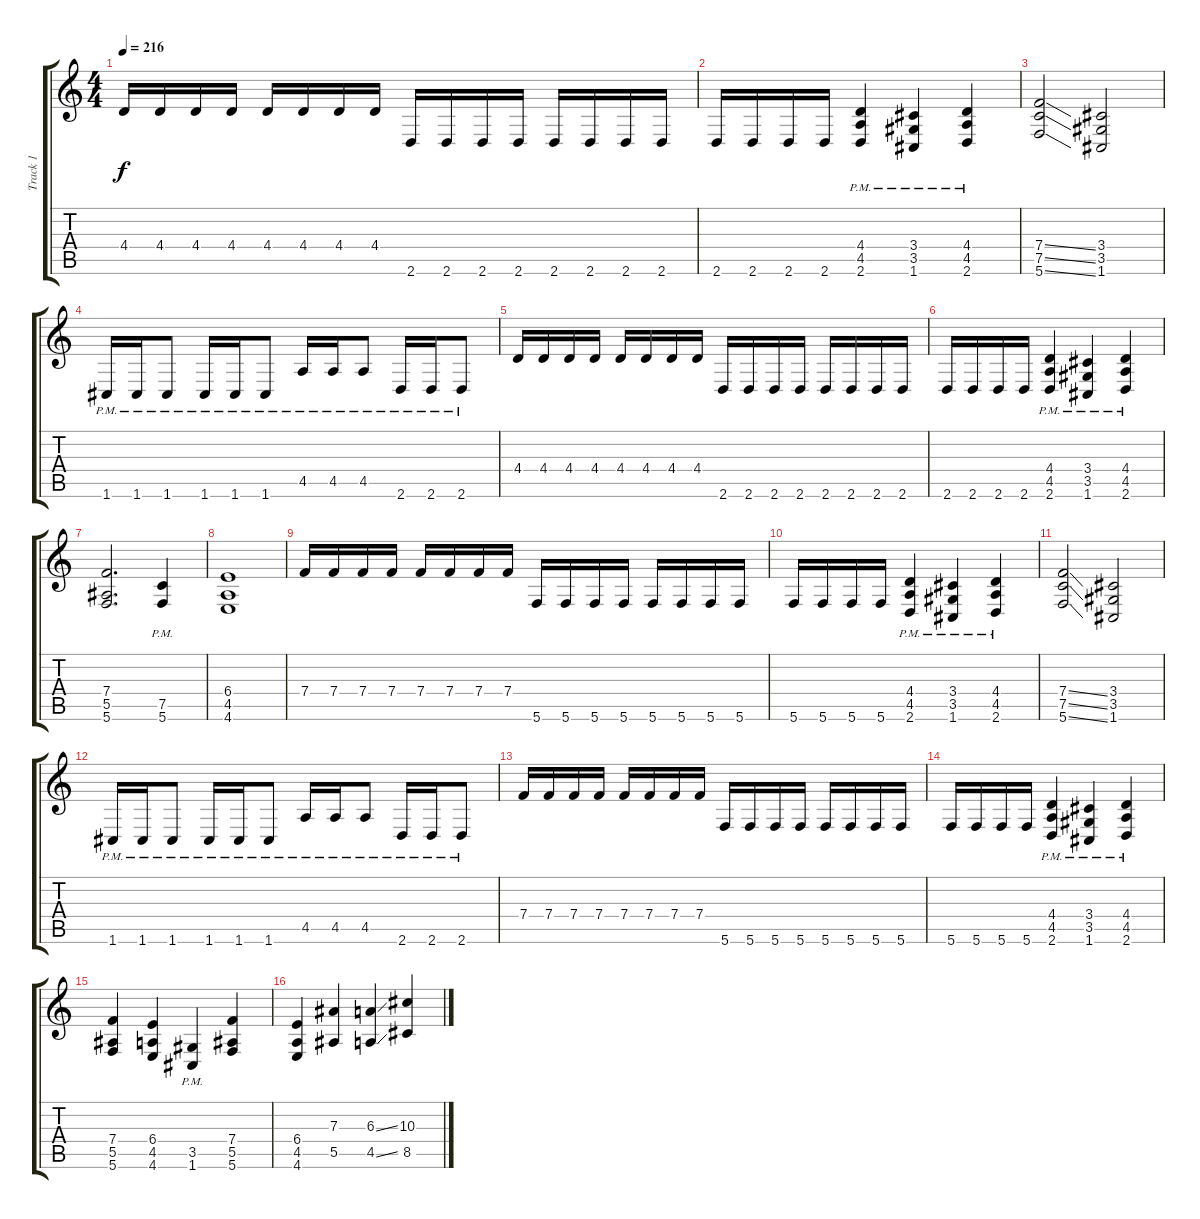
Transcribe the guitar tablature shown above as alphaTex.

\track ("Track 1" "Track 1") {instrument overdrivenguitar}
\staff {score tabs}
\tuning (C4 G3 Eb3 Bb2 F2 C2) {hide}
\ts (4 4)
\tempo 216
\clef g2
\ks c
4.4.16{dy f} 4.4.16 4.4.16 4.4.16 4.4.16 4.4.16 4.4.16 4.4.16 2.6.16 2.6.16 2.6.16 2.6.16 2.6.16 2.6.16 2.6.16 2.6.16 |
2.6.16 2.6.16 2.6.16 2.6.16 (4.4{pm} 4.5{pm} 2.6{pm}).4 (3.4{pm} 3.5{pm} 1.6{pm}).4 (4.4{pm} 4.5{pm} 2.6{pm}).4 |
(7.4{ss} 7.5{ss} 5.6{ss}).2 (3.4 3.5 1.6).2 |
1.6{pm}.16 1.6{pm}.16 1.6{pm}.8 1.6{pm}.16 1.6{pm}.16 1.6{pm}.8 4.5{pm}.16 4.5{pm}.16 4.5{pm}.8 2.6{pm}.16 2.6{pm}.16 2.6{pm}.8 |
4.4.16 4.4.16 4.4.16 4.4.16 4.4.16 4.4.16 4.4.16 4.4.16 2.6.16 2.6.16 2.6.16 2.6.16 2.6.16 2.6.16 2.6.16 2.6.16 |
2.6.16 2.6.16 2.6.16 2.6.16 (4.4{pm} 4.5{pm} 2.6{pm}).4 (3.4{pm} 3.5{pm} 1.6{pm}).4 (4.4{pm} 4.5{pm} 2.6{pm}).4 |
(7.4 5.5 5.6).2{d} (7.5{pm} 5.6{pm}).4 |
(6.4 4.5 4.6).1 |
7.4.16 7.4.16 7.4.16 7.4.16 7.4.16 7.4.16 7.4.16 7.4.16 5.6.16 5.6.16 5.6.16 5.6.16 5.6.16 5.6.16 5.6.16 5.6.16 |
5.6.16 5.6.16 5.6.16 5.6.16 (4.4{pm} 4.5{pm} 2.6{pm}).4 (3.4{pm} 3.5{pm} 1.6{pm}).4 (4.4{pm} 4.5{pm} 2.6{pm}).4 |
(7.4{ss} 7.5{ss} 5.6{ss}).2 (3.4 3.5 1.6).2 |
1.6{pm}.16 1.6{pm}.16 1.6{pm}.8 1.6{pm}.16 1.6{pm}.16 1.6{pm}.8 4.5{pm}.16 4.5{pm}.16 4.5{pm}.8 2.6{pm}.16 2.6{pm}.16 2.6{pm}.8 |
7.4.16 7.4.16 7.4.16 7.4.16 7.4.16 7.4.16 7.4.16 7.4.16 5.6.16 5.6.16 5.6.16 5.6.16 5.6.16 5.6.16 5.6.16 5.6.16 |
5.6.16 5.6.16 5.6.16 5.6.16 (4.4{pm} 4.5{pm} 2.6{pm}).4 (3.4{pm} 3.5{pm} 1.6{pm}).4 (4.4{pm} 4.5{pm} 2.6{pm}).4 |
(7.4 5.5 5.6).4 (6.4 4.5 4.6).4 (3.5{pm} 1.6{pm}).4 (7.4 5.5 5.6).4 |
(6.4 4.5 4.6).4 (7.3 5.5).4 (6.3{ss} 4.5{ss}).4 (10.3 8.5).4
